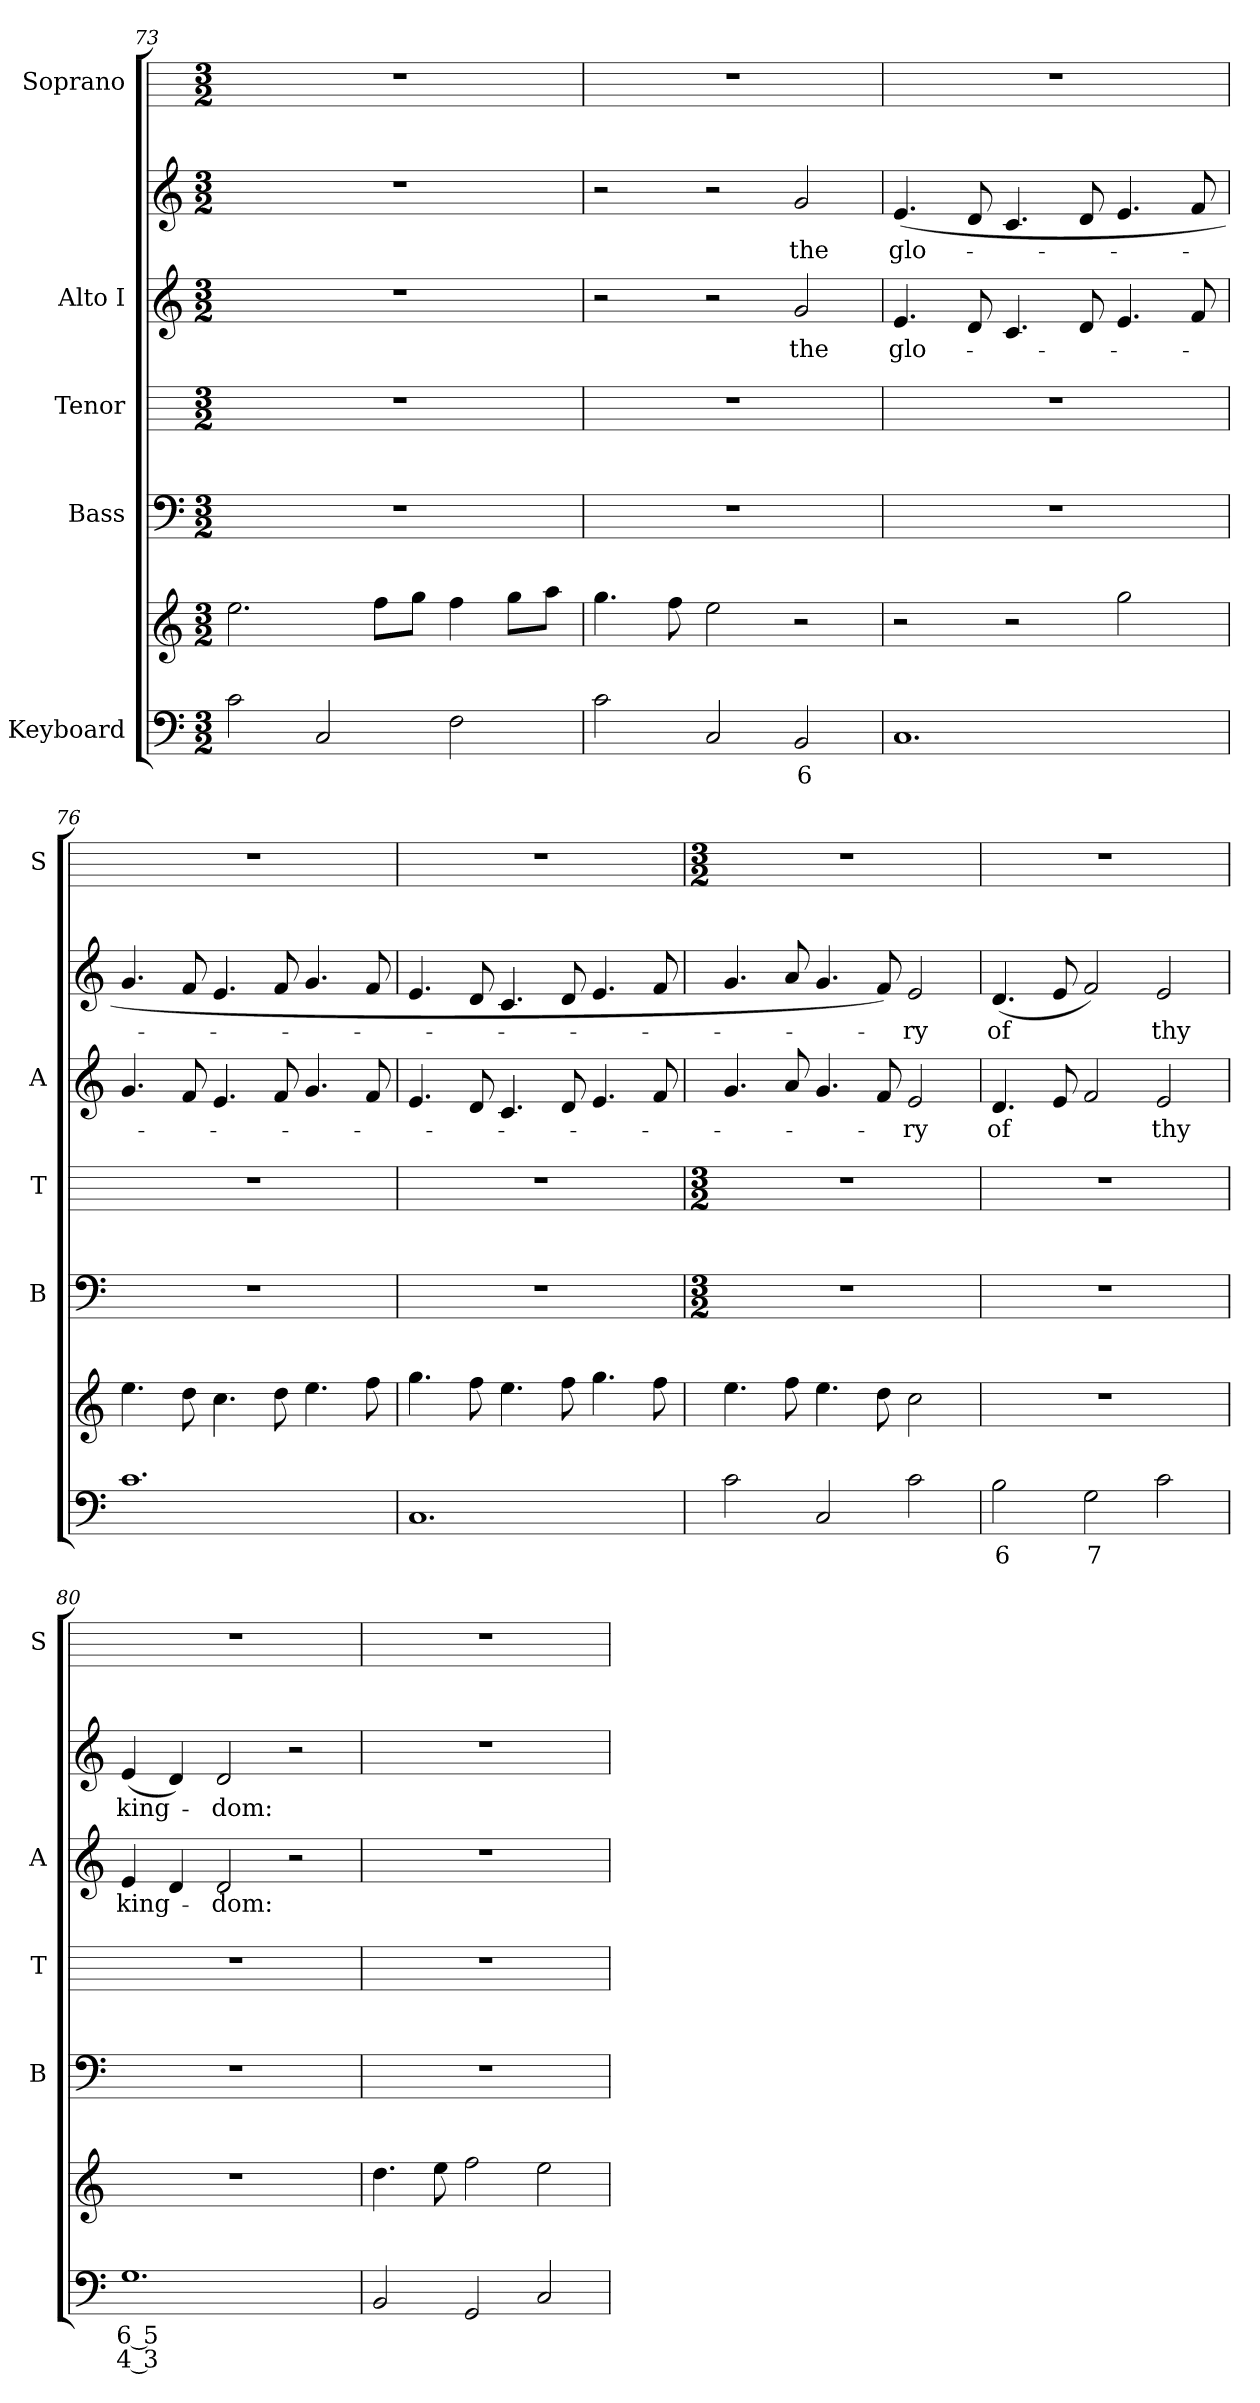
**kern	**text	**text	**kern	**kern	**kern	**kern	**text	**kern	**text	**kern
*part5	*part5	*part5	*part5	*part4	*part3	*part2	*part2	*part2	*part2	*part1
*staff7	*staff7	*staff7	*staff6	*staff5	*staff4	*staff3	*staff3	*staff2	*staff2	*staff1
*I"Keyboard	*	*	*	*I"Bass	*I"Tenor	*I"Alto I	*	*	*	*I"Soprano
*	*	*	*	*I'B	*I'T	*I'A	*	*	*	*I'S
*clefF4	*	*	*clefG2	*clefF4	*	*clefG2	*	*clefG2	*	*
*k[]	*	*	*k[]	*k[]	*	*k[]	*	*k[]	*	*
*C:	*	*	*C:	*C:	*	*C:	*	*C:	*	*
*M3/2	*	*	*M3/2	*M3/2	*M3/2	*M3/2	*	*M3/2	*	*M3/2
=73	=73	=73	=73	=73	=73	=73	=73	=73	=73	=73
!	!	!	!	!	!	!LO:N:vis=1	!	!LO:N:vis=1	!	!
2c	.	.	2.ee	1.r	1.r	1.r	.	1.r	.	1.r
2C	.	.	.	.	.	.	.	.	.	.
.	.	.	8ffL	.	.	.	.	.	.	.
.	.	.	8ggJ	.	.	.	.	.	.	.
2F	.	.	4ff	.	.	.	.	.	.	.
.	.	.	8ggL	.	.	.	.	.	.	.
.	.	.	8aaJ	.	.	.	.	.	.	.
=74	=74	=74	=74	=74	=74	=74	=74	=74	=74	=74
2c	.	.	4.gg	1.r	1.r	2r	.	2r	.	1.r
.	.	.	8ff	.	.	.	.	.	.	.
2C	.	.	2ee	.	.	2r	.	2r	.	.
!	!LO:LY:b	!	!	!	!	!	!LO:LY:b	!	!LO:LY:b	!
2BB	6	.	2r	.	.	2g	the	2g	the	.
=75	=75	=75	=75	=75	=75	=75	=75	=75	=75	=75
!	!	!	!	!	!	!	!LO:LY:b	!	!LO:LY:b	!
1.C	.	.	2r	1.r	1.r	4.e	glo-	(<4.e	glo-	1.r
.	.	.	.	.	.	8d	.	8d	.	.
.	.	.	2r	.	.	4.c	.	4.c	.	.
.	.	.	.	.	.	8d	.	8d	.	.
.	.	.	2gg	.	.	4.e	.	4.e	.	.
.	.	.	.	.	.	8f	.	8f	.	.
=76	=76	=76	=76	=76	=76	=76	=76	=76	=76	=76
1.c	.	.	4.ee	1.r	1.r	4.g	.	4.g	.	1.r
.	.	.	8dd	.	.	8f	.	8f	.	.
.	.	.	4.cc	.	.	4.e	.	4.e	.	.
.	.	.	8dd	.	.	8f	.	8f	.	.
.	.	.	4.ee	.	.	4.g	.	4.g	.	.
.	.	.	8ff	.	.	8f	.	8f	.	.
=77	=77	=77	=77	=77	=77	=77	=77	=77	=77	=77
1.C	.	.	4.gg	1.r	1.r	4.e	.	4.e	.	1.r
.	.	.	8ff	.	.	8d	.	8d	.	.
.	.	.	4.ee	.	.	4.c	.	4.c	.	.
.	.	.	8ff	.	.	8d	.	8d	.	.
.	.	.	4.gg	.	.	4.e	.	4.e	.	.
.	.	.	8ff	.	.	8f	.	8f	.	.
!!LO:LB:g=z
=78	=78	=78	=78	=78	=78	=78	=78	=78	=78	=78
*	*	*	*	*M3/2	*M3/2	*	*	*	*	*M3/2
2c	.	.	4.ee	1.r	1.r	4.g	.	4.g	.	1.r
.	.	.	8ff	.	.	8a	.	8a	.	.
2C	.	.	4.ee	.	.	4.g	.	4.g	.	.
.	.	.	8dd	.	.	8f	.	8f)	.	.
!	!	!	!	!	!	!	!LO:LY:b	!	!LO:LY:b	!
2c	.	.	2cc	.	.	2e	ry	2e	ry	.
=79	=79	=79	=79	=79	=79	=79	=79	=79	=79	=79
!	!LO:LY:b	!	!LO:N:vis=1	!	!	!	!LO:LY:b	!	!LO:LY:b	!
2B	6	.	1.r	1.r	1.r	4.d	of	(<4.d	of	1.r
.	.	.	.	.	.	8e	.	8e	.	.
!	!LO:LY:b	!	!	!	!	!	!	!	!	!
2G	7	.	.	.	.	2f	.	2f)	.	.
!	!	!	!	!	!	!	!LO:LY:b	!	!LO:LY:b	!
2c	.	.	.	.	.	2e	thy	2e	thy	.
=80	=80	=80	=80	=80	=80	=80	=80	=80	=80	=80
!	!LO:LY:b	!LO:LY:b	!LO:N:vis=1	!	!	!	!LO:LY:b	!	!LO:LY:b	!
1.G	6 5	4 3	1.r	1.r	1.r	4e	king-	(<4e	king-	1.r
.	.	.	.	.	.	4d	.	4d)	.	.
!	!	!	!	!	!	!	!LO:LY:b	!	!LO:LY:b	!
.	.	.	.	.	.	2d	dom:	2d	dom:	.
.	.	.	.	.	.	2r	.	2r	.	.
=81	=81	=81	=81	=81	=81	=81	=81	=81	=81	=81
!	!	!	!	!	!	!LO:N:vis=1	!	!LO:N:vis=1	!	!
2BB	.	.	4.dd	1.r	1.r	1.r	.	1.r	.	1.r
.	.	.	8ee	.	.	.	.	.	.	.
2GG	.	.	2ff	.	.	.	.	.	.	.
2C	.	.	2ee	.	.	.	.	.	.	.
=	=	=	=	=	=	=	=	=	=	=
*-	*-	*-	*-	*-	*-	*-	*-	*-	*-	*-
